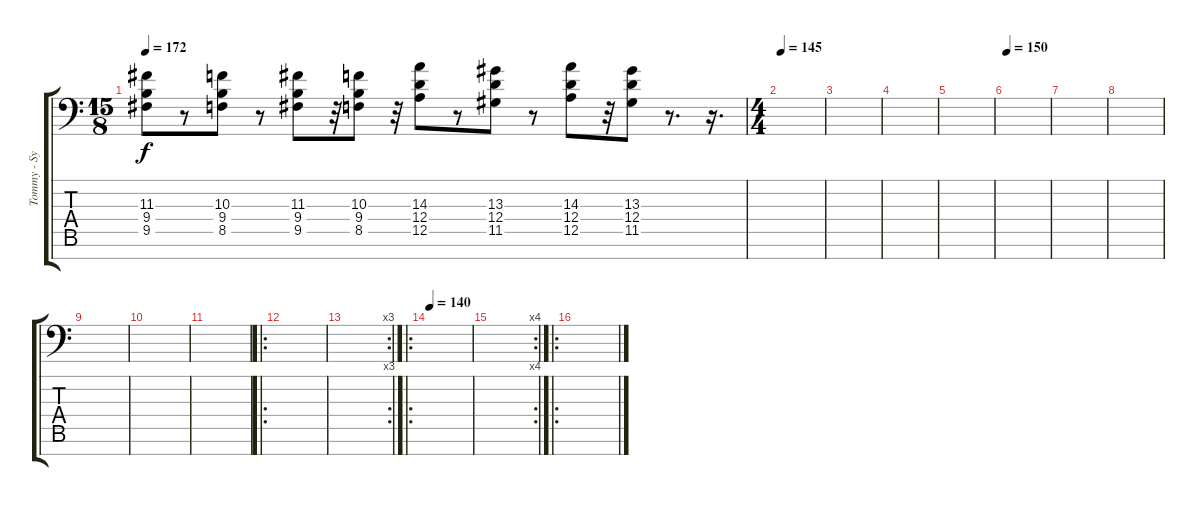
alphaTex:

\track ("Tommy - Synth" "Tommy - Sy") {instrument churchorgan}
\staff {score tabs}
\tuning (E4 B3 G3 D3 A2 E2 B0) {hide}
\ts (15 8)
\tempo 172
\clef f4
\ks c
(11.3 9.4 9.5).8{dy f} r.8 (10.3 9.4 8.5).8 r.8 (11.3 9.4 9.5).8 r.32 (10.3 9.4 8.5).8 r.32 (14.3 12.4 12.5).8 r.8 (13.3 12.4 11.5).8 r.8 (14.3 12.4 12.5).8 r.32 (13.3 12.4 11.5).8 r.8{d} r.16{d} |
\ts (4 4)
\tempo 145
|
|
|
|
\tempo 150
|
|
|
|
|
|
\ro
|
\rc 3
|
\ro
\tempo 140
|
\rc 4
|
\ro
